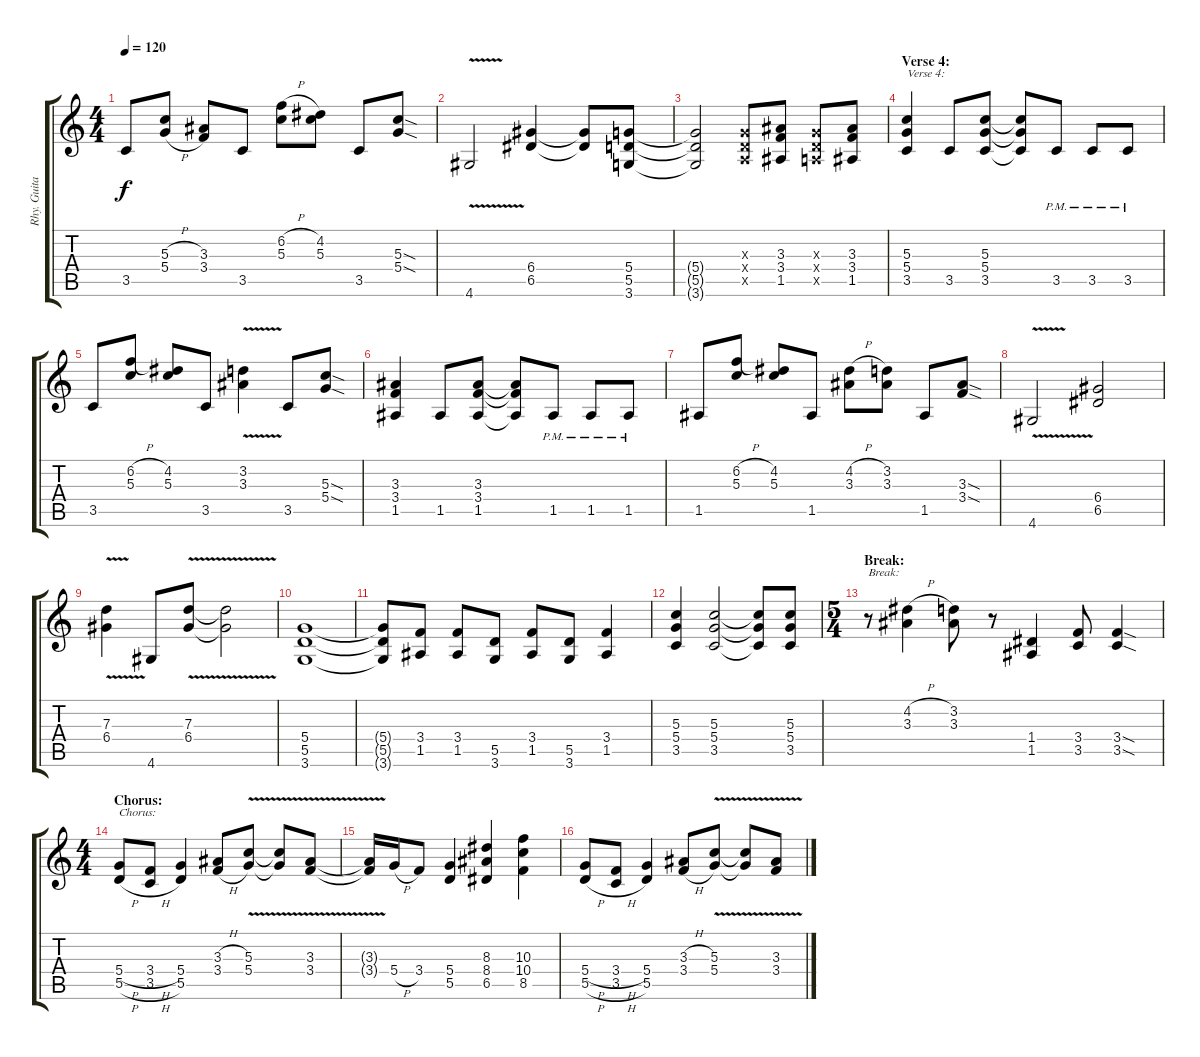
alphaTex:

\track ("Rhy. Guitar 2" "Rhy. Guita") {instrument distortionguitar}
\staff {score tabs}
\tuning (E4 B3 G3 D3 A2 E2) {hide}
\ts (4 4)
\tempo 120
\clef g2
\ks c
3.5.8{dy f} (5.3{h} 5.4{h}).8 (3.3 3.4).8 3.5.8 (6.2{h} 5.3).8 (4.2 5.3).8 3.5.8 (5.3{sod} 5.4{sod}).8 |
4.6{v}.2 (6.4 6.5).4 (6.4{t} 6.5{t}).8 (5.4 5.5 3.6).8 |
(5.4{t} 5.5{t} 3.6{t}).2 (0.3{x} 0.4{x} 0.5{x}).8 (3.3 3.4 1.5).8 (0.3{x} 0.4{x} 0.5{x}).8 (3.3 3.4 1.5).8 |
\section ("" "Verse 4:")
(5.3 5.4 3.5).4{txt "Verse 4:"} 3.5.8 (5.3 5.4 3.5).8 (5.3{t} 5.4{t} 3.5{t}).8 3.5{pm}.8 3.5{pm}.8 3.5{pm}.8 |
3.5.8 (6.2{h} 5.3).8 (4.2 5.3).8 3.5.8 (3.2{v} 3.3{v}).4 3.5.8 (5.3{sod} 5.4{sod}).8 |
(3.3 3.4 1.5).4 1.5.8 (3.3 3.4 1.5).8 (3.3{t} 3.4{t} 1.5{t}).8 1.5{pm}.8 1.5{pm}.8 1.5{pm}.8 |
1.5.8 (6.2{h} 5.3).8 (4.2 5.3).8 1.5.8 (4.2{h} 3.3).8 (3.2 3.3).8 1.5.8 (3.3{sod} 3.4{sod}).8 |
4.6{v}.2 (6.4 6.5).2 |
(7.3 6.4{v}).4 4.6.8 (7.3 6.4{v}).8 (7.3{t} 6.4{t}).2 |
(5.4 5.5 3.6).1 |
(5.4{t} 5.5{t} 3.6{t}).8 (3.4 1.5).8 (3.4 1.5).8 (5.5 3.6).8 (3.4 1.5).8 (5.5 3.6).8 (3.4 1.5).4 |
(5.3 5.4 3.5).4 (5.3 5.4 3.5).2 (5.3{t} 5.4{t} 3.5{t}).8 (5.3 5.4 3.5).8 |
\ts (5 4)
\section ("" "Break:")
r.8{txt "Break:"} (4.2{h} 3.3).4 (3.2 3.3).8 r.8 (1.4 1.5).4 (3.4 3.5).8 (3.4{sod} 3.5{sod}).4 |
\ts (4 4)
\section ("" "Chorus:")
(5.4{h} 5.5{h}).8{txt "Chorus:"} (3.4{h} 3.5{h}).8 (5.4 5.5).4 (3.3{h} 3.4{h}).8 (5.3 5.4{v}).8 (5.3{t} 5.4{t}).8 (3.3 3.4{v}).8 |
(3.3{t} 3.4{t}).16 5.4{h}.16 3.4.8 (5.4 5.5).4 (8.3 8.4 6.5).4 (10.3 10.4 8.5).4 |
(5.4{h} 5.5{h}).8 (3.4{h} 3.5{h}).8 (5.4 5.5).4 (3.3{h} 3.4{h}).8 (5.3{v} 5.4).8 (5.3{t} 5.4{t}).8 (3.3{v} 3.4).8
